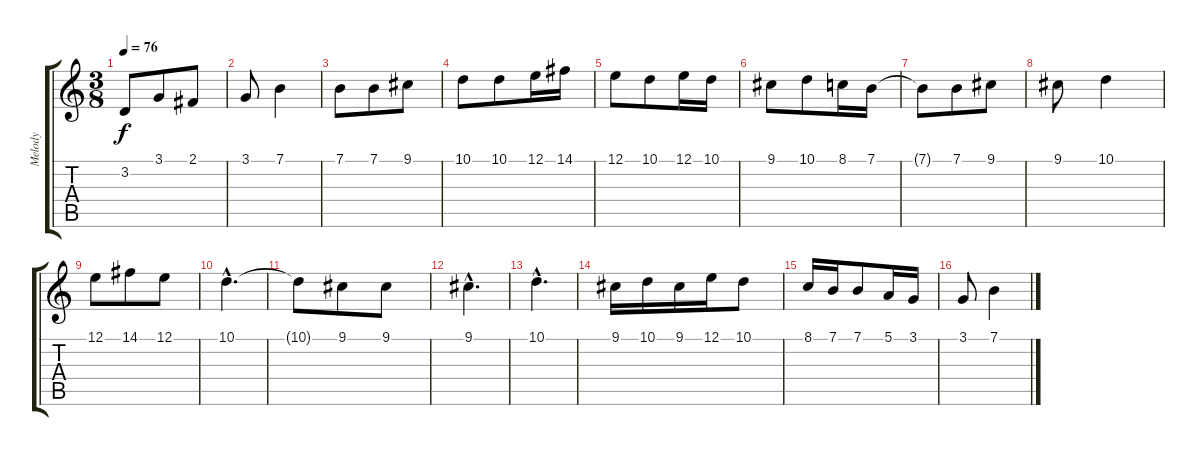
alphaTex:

\track ("Melody              " "Melody    ") {instrument altosax}
\staff {score tabs}
\tuning (E4 B3 G3 D3 A2 E2) {hide}
\ts (3 8)
\tempo 76
\clef g2
\ks c
3.2{t}.8{dy f} 3.1.8 2.1.8 |
3.1.8 7.1.4 |
7.1.8 7.1.8 9.1.8 |
10.1.8 10.1.8 12.1.16 14.1.16 |
12.1.8 10.1.8 12.1.16 10.1.16 |
9.1.8 10.1.8 8.1.16 7.1.16 |
7.1{t}.8 7.1.8 9.1.8 |
9.1.8 10.1.4 |
12.1.8 14.1.8 12.1.8 |
10.1{hac}.4{d} |
10.1{t}.8 9.1.8 9.1.8 |
9.1{hac}.4{d} |
10.1{hac}.4{d} |
9.1.16 10.1.16 9.1.16 12.1.16 10.1.8 |
8.1.16 7.1.16 7.1.8 5.1.16 3.1.16 |
3.1.8 7.1.4
